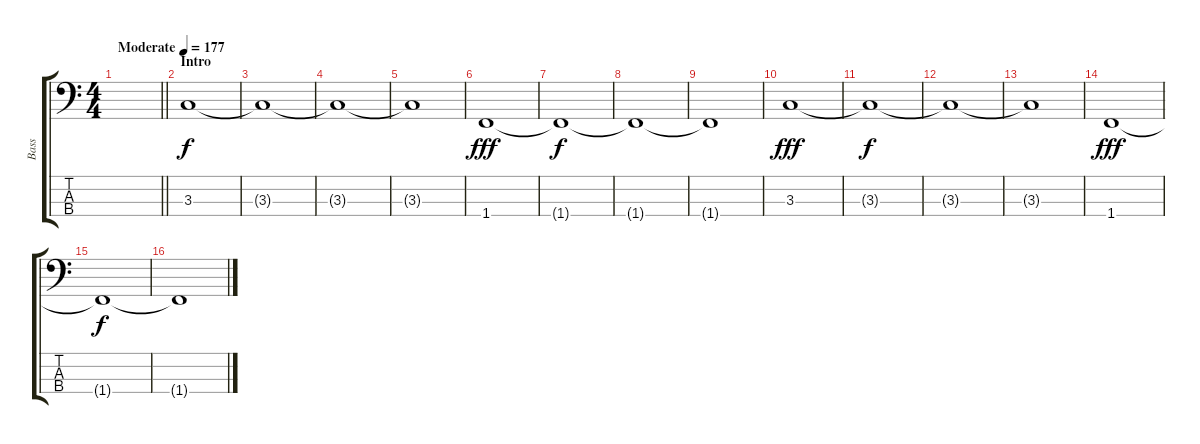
\track ("Bass" "Bass") {instrument electricbassfinger}
\staff {score tabs}
\tuning (G2 D2 A1 E1) {hide}
\ts (4 4)
\tempo (177 "Moderate")
\clef f4
\barLineRight lightlight
\ks c
|
\section ("" "Intro")
3.3.1 |
3.3{t}.1{dy f} |
3.3{t}.1 |
3.3{t}.1 |
1.4.1{dy fff} |
1.4{t}.1{dy f} |
1.4{t}.1 |
1.4{t}.1 |
3.3.1{dy fff} |
3.3{t}.1{dy f} |
3.3{t}.1 |
3.3{t}.1 |
1.4.1{dy fff} |
1.4{t}.1{dy f} |
1.4{t}.1
